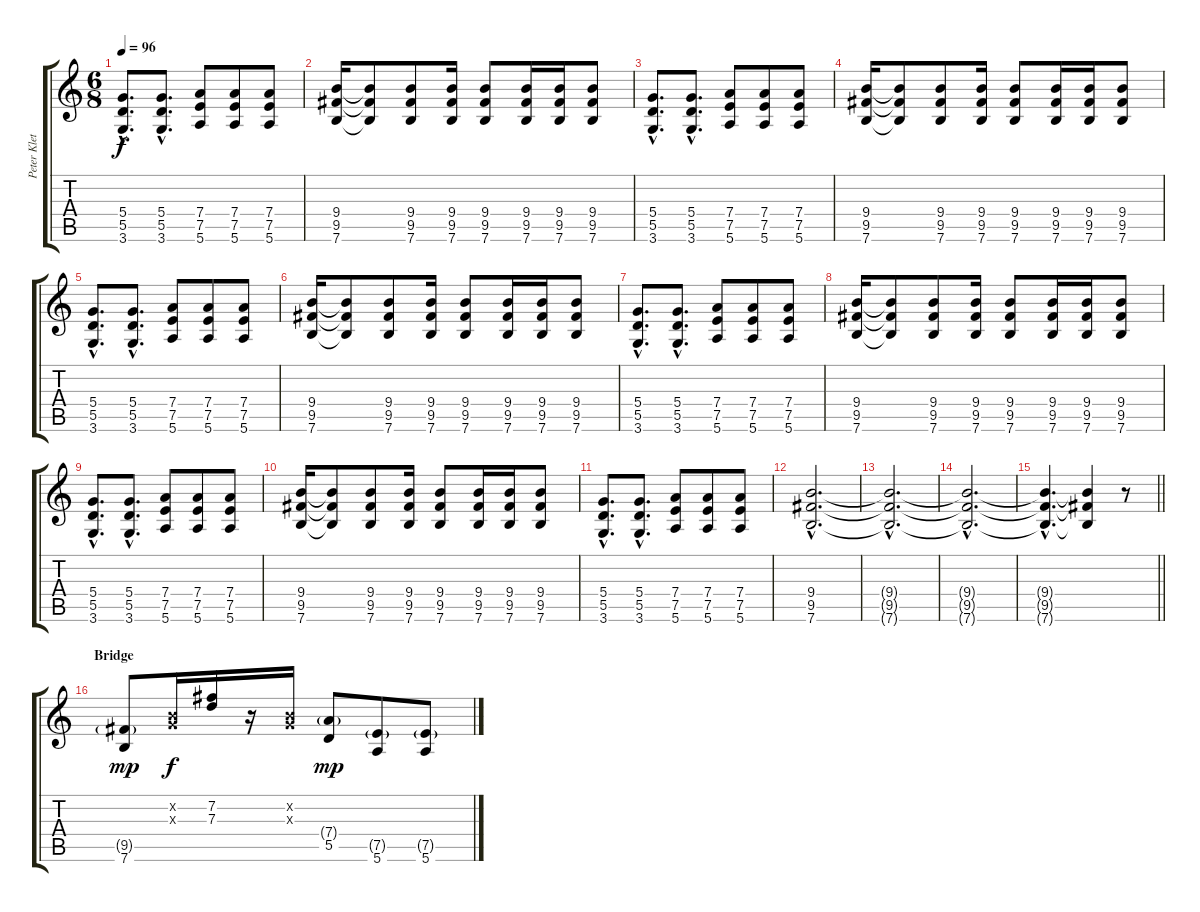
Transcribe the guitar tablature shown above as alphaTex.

\track ("Peter Klett Guitar" "Peter Klet") {instrument electricguitarmuted}
\staff {score tabs}
\tuning (E4 B3 G3 D3 A2 E2) {hide}
\ts (6 8)
\tempo 96
\clef g2
\ks c
(5.4{hac} 5.5{hac} 3.6{hac}).8{d dy f} (5.4{hac} 5.5{hac} 3.6{hac}).8{d} (7.4 7.5 5.6).8 (7.4 7.5 5.6).8 (7.4 7.5 5.6).8 |
(9.4 9.5 7.6).16 (9.4{t} 9.5{t} 7.6{t}).8 (9.4 9.5 7.6).8 (9.4 9.5 7.6).16 (9.4 9.5 7.6).8 (9.4 9.5 7.6).16 (9.4 9.5 7.6).16 (9.4 9.5 7.6).8 |
(5.4{hac} 5.5{hac} 3.6{hac}).8{d} (5.4{hac} 5.5{hac} 3.6{hac}).8{d} (7.4 7.5 5.6).8 (7.4 7.5 5.6).8 (7.4 7.5 5.6).8 |
(9.4 9.5 7.6).16 (9.4{t} 9.5{t} 7.6{t}).8 (9.4 9.5 7.6).8 (9.4 9.5 7.6).16 (9.4 9.5 7.6).8 (9.4 9.5 7.6).16 (9.4 9.5 7.6).16 (9.4 9.5 7.6).8 |
(5.4{hac} 5.5{hac} 3.6{hac}).8{d} (5.4{hac} 5.5{hac} 3.6{hac}).8{d} (7.4 7.5 5.6).8 (7.4 7.5 5.6).8 (7.4 7.5 5.6).8 |
(9.4 9.5 7.6).16 (9.4{t} 9.5{t} 7.6{t}).8 (9.4 9.5 7.6).8 (9.4 9.5 7.6).16 (9.4 9.5 7.6).8 (9.4 9.5 7.6).16 (9.4 9.5 7.6).16 (9.4 9.5 7.6).8 |
(5.4{hac} 5.5{hac} 3.6{hac}).8{d} (5.4{hac} 5.5{hac} 3.6{hac}).8{d} (7.4 7.5 5.6).8 (7.4 7.5 5.6).8 (7.4 7.5 5.6).8 |
(9.4 9.5 7.6).16 (9.4{t} 9.5{t} 7.6{t}).8 (9.4 9.5 7.6).8 (9.4 9.5 7.6).16 (9.4 9.5 7.6).8 (9.4 9.5 7.6).16 (9.4 9.5 7.6).16 (9.4 9.5 7.6).8 |
(5.4{hac} 5.5{hac} 3.6{hac}).8{d} (5.4{hac} 5.5{hac} 3.6{hac}).8{d} (7.4 7.5 5.6).8 (7.4 7.5 5.6).8 (7.4 7.5 5.6).8 |
(9.4 9.5 7.6).16 (9.4{t} 9.5{t} 7.6{t}).8 (9.4 9.5 7.6).8 (9.4 9.5 7.6).16 (9.4 9.5 7.6).8 (9.4 9.5 7.6).16 (9.4 9.5 7.6).16 (9.4 9.5 7.6).8 |
(5.4{hac} 5.5{hac} 3.6{hac}).8{d} (5.4{hac} 5.5{hac} 3.6{hac}).8{d} (7.4 7.5 5.6).8 (7.4 7.5 5.6).8 (7.4 7.5 5.6).8 |
(9.4{hac} 9.5{hac} 7.6{hac}).2{d} |
(9.4{hac t} 9.5{hac t} 7.6{hac t}).2{d volume 5} |
(9.4{hac t} 9.5{hac t} 7.6{hac t}).2{d} |
\barLineRight lightlight
(9.4{hac t} 9.5{hac t} 7.6{hac t}).4{d} (9.4{t} 9.5{t} 7.6{t}).4 r.8 |
\section ("" "Bridge")
(9.5{g} 7.6).8{dy mp volume 11} (0.2{x} 0.3{x}).16{dy f} (7.2 7.3).16 r.16 (0.2{x} 0.3{x}).16 (7.4{g} 5.5).8{dy mp} (7.5{g} 5.6).8 (7.5{g} 5.6).8
